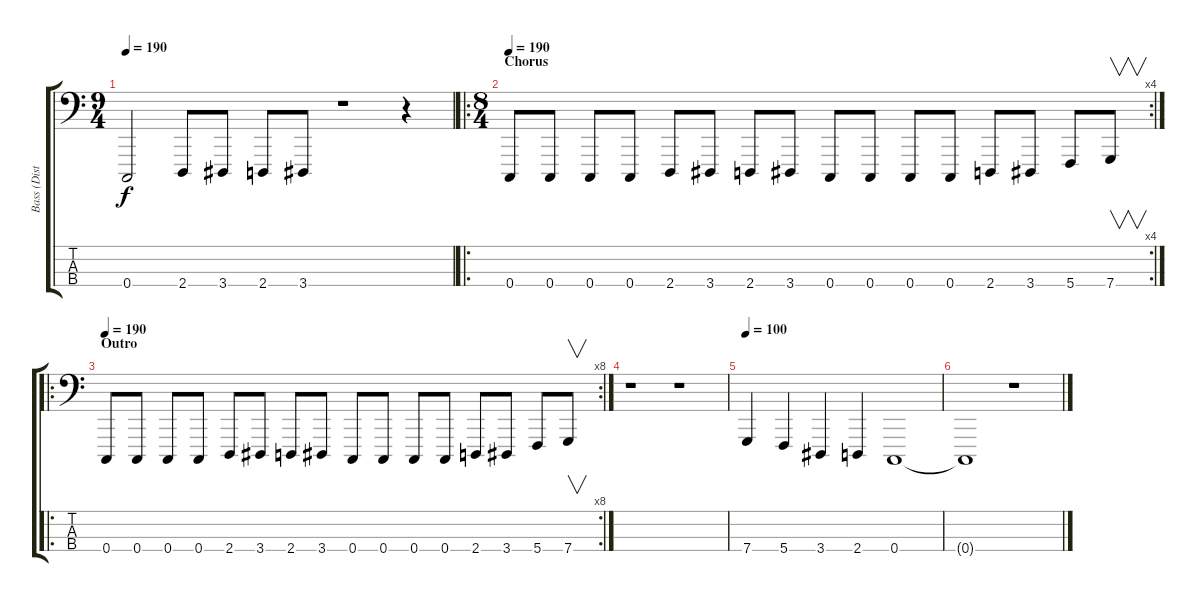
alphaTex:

\track ("Bass (Dist)" "Bass (Dist") {instrument lead8bassandlead}
\staff {score tabs}
\tuning (F2 C2 G1 C1) {hide}
\ts (9 4)
\tempo 190
\clef f4
\ks c
0.4.2{dy f} 2.4.8 3.4.8 2.4.8 3.4.8 r.1 r.4 |
\ro
\rc 4
\ts (8 4)
\section ("" "Chorus")
\tempo 190
0.4.8 0.4.8 0.4.8 0.4.8 2.4.8 3.4.8 2.4.8 3.4.8 0.4.8 0.4.8 0.4.8 0.4.8 2.4.8 3.4.8 5.4.8 7.4.8{v} |
\ro
\rc 8
\section ("" "Outro")
\tempo 190
0.4.8 0.4.8 0.4.8 0.4.8 2.4.8 3.4.8 2.4.8 3.4.8 0.4.8 0.4.8 0.4.8 0.4.8 2.4.8 3.4.8 5.4.8 7.4.8{v} |
r.1 r.1 |
\tempo 100
7.4.4 5.4.4 3.4.4 2.4.4 0.4.1 |
0.4{t}.1 r.1
